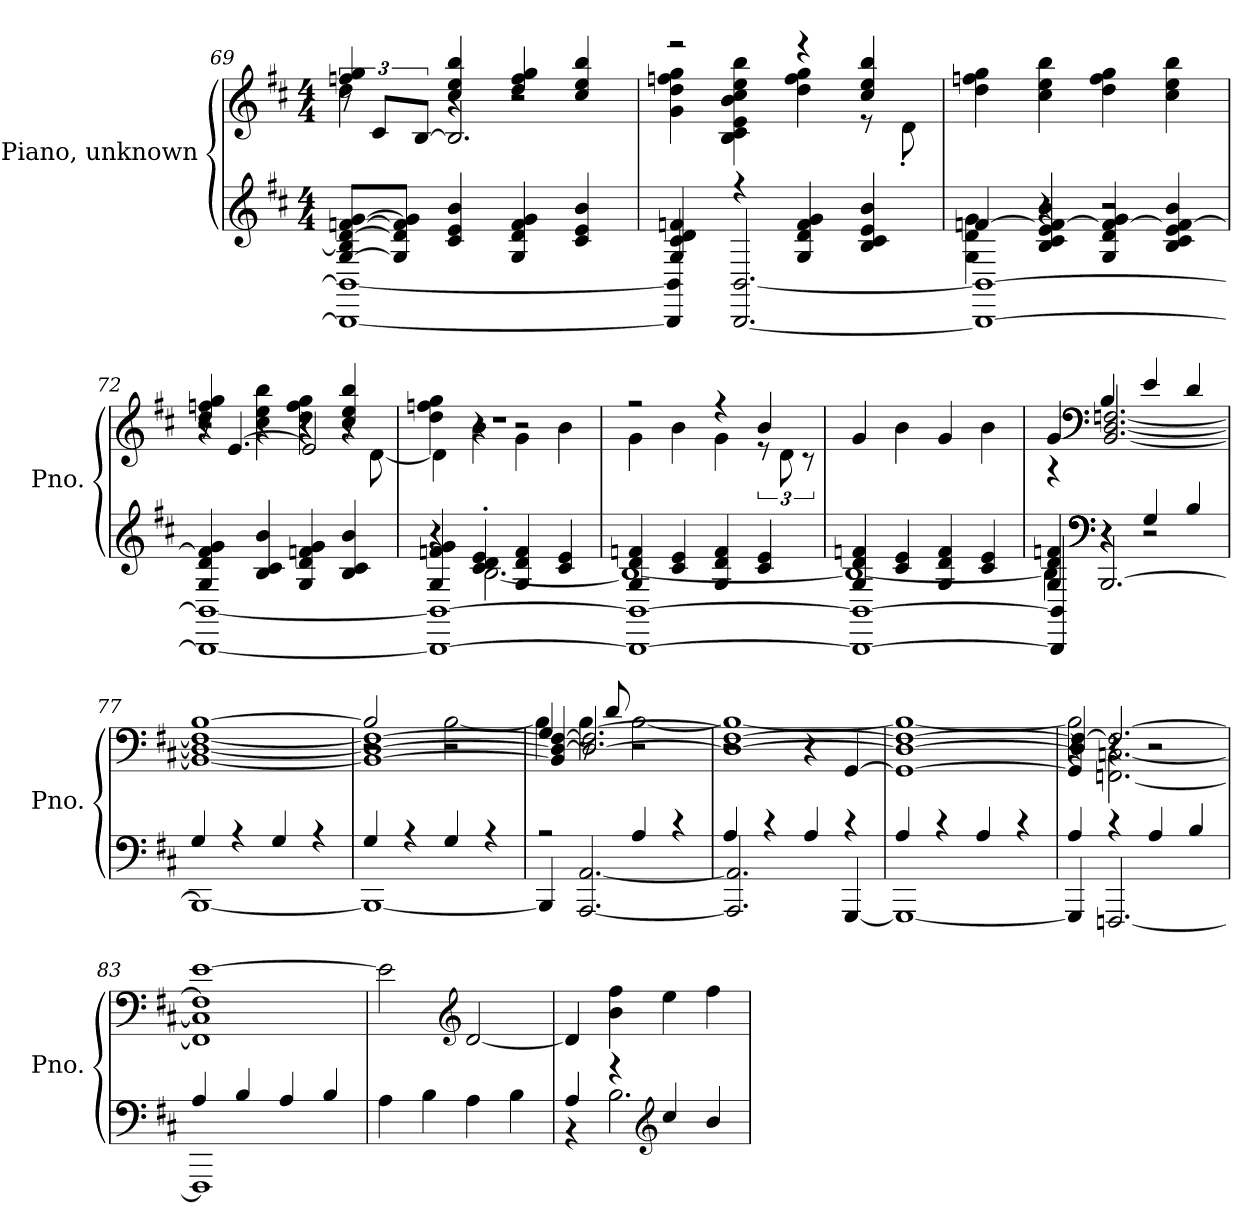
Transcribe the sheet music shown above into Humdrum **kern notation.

**kern	**kern
*part1	*part1
*staff2	*staff1
*I"Piano, unknown	*
*I'Pno.	*
*clefG2	*clefG2
*k[f#c#]	*k[f#c#]
*M4/4	*M4/4
=69	=69
*^	*^
*	*	*	*^
[8G/ 8B/] [8d/ [8fn/ [8g/L	1BBB_ 1BB_	4ffn/ 4gg/	4dd\	12r
.	.	.	.	12c#/L
8G/] 8d/] 8f/] 8g/]J	.	.	.	.
.	.	.	.	[12B/J
4c#/ 4e/ 4b/	.	4cc#/ 4ee/ 4bb/	4r	2.B/]
4G/ 4d/ 4f/ 4g/	.	4dd/ 4ff/ 4gg/	2r	.
4c#/ 4e/ 4b/	.	4cc#/ 4ee/ 4bb/	.	.
*	*	*	*v	*v
=70	=70	=70	=70
4G/ 4c#/ 4d/ 4fn/	4BBB/] 4BB/]	2r	4g\ 4dd\ 4ffn\ 4gg\
4r	[2.BBB/ [2.BB/	.	4B\ 4c#\ 4e\ 4b\ 4cc#\ 4ee\ 4bb\
4G/ 4d/ 4f/ 4g/	.	4r	4dd\ 4ff\ 4gg\
4B/ 4c#/ 4e/ 4b/	.	4cc#/ 4ee/ 4bb/	8r
.	.	.	8d'\
*	*	*v	*v
=71	=71	=71
*	*^	*
[4fn/	4G\ 4d\ 4g\	1BBB_ 1BB_	4dd\ 4ffn\ 4gg\
4B/ 4c#/ 4e/ 4f/_ 4b/	4r	.	4cc#\ 4ee\ 4bb\
4G/ 4d/ 4f/_ 4g/	2r	.	4dd\ 4ff\ 4gg\
4B/ 4c#/ 4e/ 4f/_ 4b/	.	.	4cc#\ 4ee\ 4bb\
*	*v	*v	*
!!LO:LB:g=z
=72	=72	=72
*	*	*^
*	*	*	*^
*	*	*	*	*^
4G/ 4d/ 4f/] 4g/	1BBB_ 1BB_	4dd/ 4ffn/ 4gg/	4r	8r	2r
.	.	.	.	[4.e/	.
4B/ 4c#/ 4b/	.	4r	4cc#\ 4ee\ 4bb\	.	.
4G/ 4d/ 4fn/ 4g/	.	4r	4dd\ 4ff\ 4gg\	2e/]	4r
4B/ 4c#/ 4b/	.	4cc#/ 4ee/ 4bb/	4r	.	8r
.	.	.	.	.	[8d\
*	*	*	*	*v	*v
=73	=73	=73	=73	=73
*	*^	*	*	*
4G/ 4fn/ 4g/	4r	1BBB_ 1BB_	1r	4dd\ 4ffn\ 4gg\	4d\]
4c#/' 4d/' 4e/'	[2.B\	.	.	4b\	4r
4G/ 4d/ 4f/	.	.	.	4g\	2r
4c#/ 4e/	.	.	.	4b\	.
*	*	*	*	*v	*v
=74	=74	=74	=74	=74
4G/ 4d/ 4fn/	1B_	1BBB_ 1BB_	2r	4g\
4c#/ 4e/	.	.	.	4b\
4G/ 4d/ 4f/	.	.	4r	4g\
4c#/ 4e/	.	.	4b/	12r
.	.	.	.	12d\
.	.	.	.	12r
*	*	*	*v	*v
=75	=75	=75	=75
4G/ 4d/ 4fn/	1B_	1BBB_ 1BB_	4g/
4c#/ 4e/	.	.	4b\
4G/ 4d/ 4f/	.	.	4g/
4c#/ 4e/	.	.	4b\
=76	=76	=76	=76
*	*	*	*^
4G/ 4d/ 4fn/	4B\]	4BBB/] 4BB/]	4g/	4r
*clefF4	*	*	*clefF4	*
4r	4r	[2.BBB/	4B/	[2.BB/ [2.D/ [2.Fn/
4G/	2r	.	4e/	.
4B/	.	.	4d/	.
*	*v	*v	*	*
!!LO:LB:g=z	!!
=77	=77	=77	=77
4G/	1BBB_	[1B	1BB_ 1D_ 1F_
4r	.	.	.
4G/	.	.	.
4r	.	.	.
=78	=78	=78	=78
*	*	*	*^
4G/	1BBB_	2B/]	2r	1BB_ 1D_ 1F_
4r	.	.	.	.
4G/	.	2r	[2B\	.
4r	.	.	.	.
=79	=79	=79	=79	=79
2r	4BBB/]	4G/	4B\]	4BB/] 4D/_ 4F/_
.	[2.AAA/ [2.AA/	8r	4B\	2.D/_ 2.F/_
.	.	8d/	.	.
4A/	.	2r	[2B\	.
4r	.	.	.	.
=80	=80	=80	=80	=80
4A/	2.AAA/] 2.AA/]	2r	1B_	1D_ 1F_
4r	.	.	.	.
4A/	.	4r	.	.
4r	[4GGG/	[4GG/	.	.
=81	=81	=81	=81	=81
4A/	1GGG_	1GG_	1B_	1D_ 1F_
4r	.	.	.	.
4A/	.	.	.	.
4r	.	.	.	.
=82	=82	=82	=82	=82
*	*	*	*	*^
4A/	4GGG/]	4GG/]	2B\]	4D/] 4F/_	4r
4r	[2.FFFn/	4r	.	2.F/_	[2.FFn\ [2.Cn\
4A/	.	2r	2r	.	.
4B/	.	.	.	.	.
*	*	*	*	*v	*v
=83	=83	=83	=83	=83
4A/	1FFF]	[1e	1F]	1FF] 1C]
4B/	.	.	.	.
4A/	.	.	.	.
4B/	.	.	.	.
*v	*v	*	*	*
*	*v	*v	*v
!!LO:LB:g=z
=84	=84
4A\	2e\]
4B\	.
*	*clefG2
4A\	[2d/
4B\	.
=85	=85
*^	*
4A/	4r	4d/]
4r	2.B\	4b\ 4ff#\
*clefG2	*	*
4cc#/	.	4ee\
4b/	.	4ff#\
*v	*v	*
=	=
*-	*-
